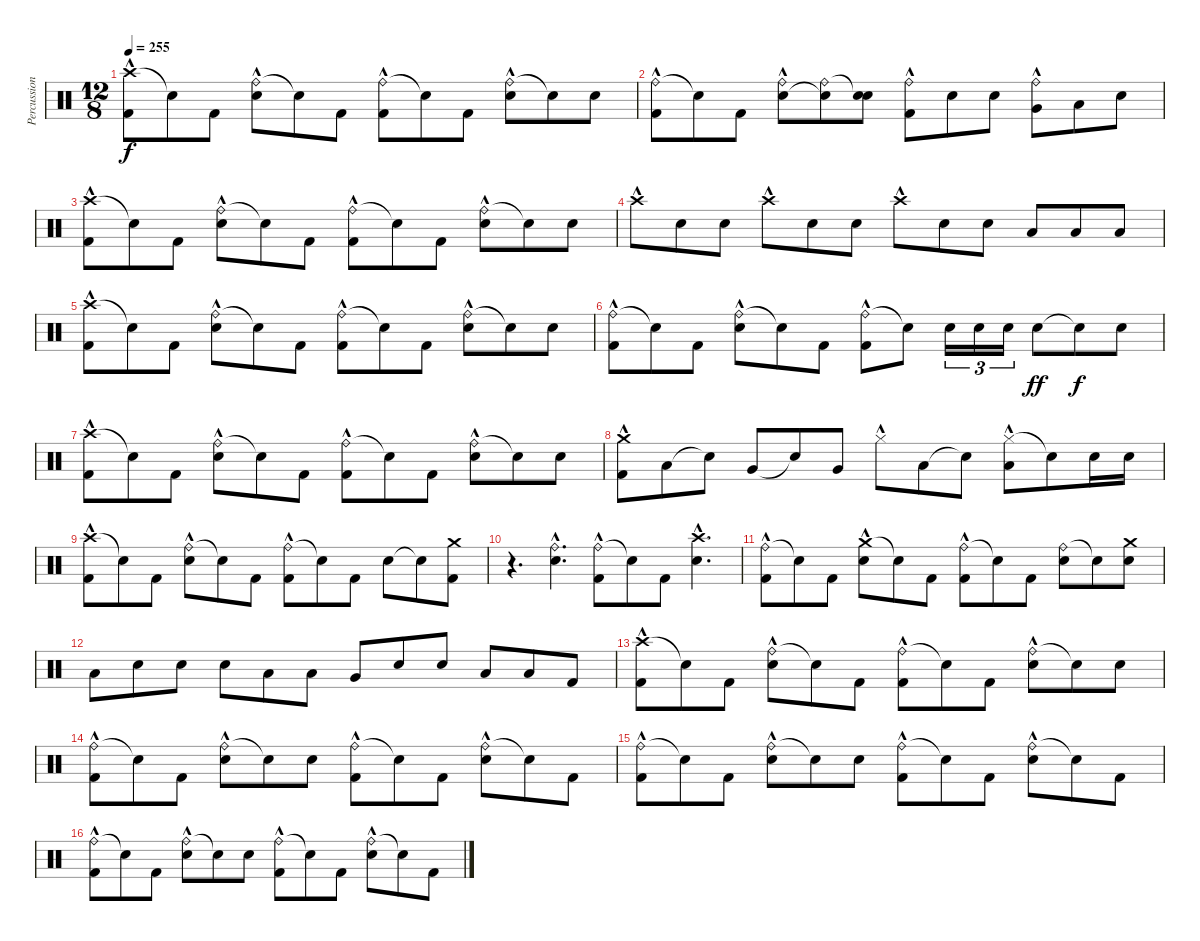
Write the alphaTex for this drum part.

\track ("Percussions" "Percussion") {instrument percussion}
\staff {score}
\articulation defaults
\ts (12 8)
\tempo 255
\clef neutral
\ks c
("Crash high (hit)"{hac} "Kick (hit) 2").8{dy f} "Snare (hit)"{t}.8 "Kick (hit) 2".8 ("Ride (bell)"{hac} "Electric Snare (hit)").8 "Snare (hit)"{t}.8 "Kick (hit) 2".8 ("Ride (bell)"{hac} "Kick (hit) 2").8 "Snare (hit)"{t}.8 "Kick (hit) 2".8 ("Ride (bell)"{hac} "Electric Snare (hit)").8 "Snare (hit)"{t}.8 "Electric Snare (hit)".8 |
("Ride (bell)"{hac} "Kick (hit) 2").8 "Snare (hit)"{t}.8 "Kick (hit) 2".8 ("Ride (bell)"{hac} "Electric Snare (hit)").8 ("Ride (bell)" "Snare (hit)"{t}).8 ("Snare (hit)"{t} "Electric Snare (hit)").8 ("Ride (bell)"{hac} "Kick (hit) 2").8 "Electric Snare (hit)".8 "Electric Snare (hit)".8 ("Ride (bell)"{hac} "Very Low Tom (hit)").8 "Low Tom (hit)".8 "Electric Snare (hit)".8 |
("Crash high (hit)"{hac} "Kick (hit) 2").8 "Snare (hit)"{t}.8 "Kick (hit) 2".8 ("Ride (bell)"{hac} "Electric Snare (hit)").8 "Snare (hit)"{t}.8 "Kick (hit) 2".8 ("Ride (bell)"{hac} "Kick (hit) 2").8 "Snare (hit)"{t}.8 "Kick (hit) 2".8 ("Ride (bell)"{hac} "Electric Snare (hit)").8 "Snare (hit)"{t}.8 "Electric Snare (hit)".8 |
"Crash high (hit)"{hac}.8 "Electric Snare (hit)".8 "Electric Snare (hit)".8 "Crash high (hit)"{hac}.8 "Electric Snare (hit)".8 "Electric Snare (hit)".8 "Crash high (hit)"{hac}.8 "Electric Snare (hit)".8 "Electric Snare (hit)".8 "Low Tom (hit)".8 "Low Tom (hit)".8 "Low Tom (hit)".8 |
("Crash high (hit)"{hac} "Kick (hit) 2").8 "Snare (hit)"{t}.8 "Kick (hit) 2".8 ("Ride (bell)"{hac} "Electric Snare (hit)").8 "Snare (hit)"{t}.8 "Kick (hit) 2".8 ("Ride (bell)"{hac} "Kick (hit) 2").8 "Snare (hit)"{t}.8 "Kick (hit) 2".8 ("Ride (bell)"{hac} "Electric Snare (hit)").8 "Snare (hit)"{t}.8 "Electric Snare (hit)".8 |
("Ride (bell)"{hac} "Kick (hit) 2").8 "Snare (hit)"{t}.8 "Kick (hit) 2".8 ("Ride (bell)"{hac} "Electric Snare (hit)").8 "Snare (hit)"{t}.8 "Kick (hit) 2".8 ("Ride (bell)"{hac} "Kick (hit) 2").8 "Snare (hit)"{t}.8 "Electric Snare (hit)".16{tu (3 2)} "Electric Snare (hit)".16{tu (3 2)} "Electric Snare (hit)".16{tu (3 2)} "Electric Snare (hit)".8{dy ff} "Snare (hit)"{t}.8{dy f} "Electric Snare (hit)".8 |
("Crash high (hit)"{hac} "Kick (hit) 2").8 "Snare (hit)"{t}.8 "Kick (hit) 2".8 ("Ride (bell)"{hac} "Electric Snare (hit)").8 "Snare (hit)"{t}.8 "Kick (hit) 2".8 ("Ride (bell)"{hac} "Kick (hit) 2").8 "Snare (hit)"{t}.8 "Kick (hit) 2".8 ("Ride (bell)"{hac} "Electric Snare (hit)").8 "Snare (hit)"{t}.8 "Electric Snare (hit)".8 |
("Crash medium (hit)"{hac} "Kick (hit) 2").8 "Low Tom (hit)".8 "Snare (hit)"{t}.8 "Very Low Tom (hit)".8 "Snare (hit)"{t}.8 "Very Low Tom (hit)".8 "Hi-Hat (closed)"{hac}.8 "Low Floor Tom (hit)".8 "Snare (hit)"{t}.8 ("Hi-Hat (closed)"{hac} "Low Floor Tom (hit)").8 "Snare (hit)"{t}.8 "Electric Snare (hit)".16 "Electric Snare (hit)".16 |
("Crash high (hit)"{hac} "Kick (hit) 2").8 "Snare (hit)"{t}.8 "Kick (hit) 2".8 ("Ride (bell)"{hac} "Electric Snare (hit)").8 "Snare (hit)"{t}.8 "Kick (hit) 2".8 ("Ride (bell)"{hac} "Kick (hit) 2").8 "Snare (hit)"{t}.8 "Kick (hit) 2".8 "Electric Snare (hit)".8 "Snare (hit)"{t}.8 ("Crash medium (hit)" "Kick (hit) 2").8 |
r.4{d} ("Ride (bell)"{hac} "Electric Snare (hit)"{hac}).4{d} ("Ride (bell)"{hac} "Kick (hit) 2").8 "Snare (hit)"{t}.8 "Kick (hit) 2".8 ("Crash high (hit)"{hac} "Electric Snare (hit)"{hac}).4{d} |
("Ride (bell)"{hac} "Kick (hit) 2").8 "Snare (hit)"{t}.8 "Kick (hit) 2".8 ("Crash medium (hit)"{hac} "Electric Snare (hit)").8 "Snare (hit)"{t}.8 "Kick (hit) 2".8 ("Ride (bell)"{hac} "Kick (hit) 2").8 "Snare (hit)"{t}.8 "Kick (hit) 2".8 ("Ride (bell)" "Electric Snare (hit)").8 "Snare (hit)"{t}.8 ("Crash medium (hit)" "Electric Snare (hit)").8 |
"Low Tom (hit)".8 "Electric Snare (hit)".8 "Electric Snare (hit)".8 "Electric Snare (hit)".8 "Low Tom (hit)".8 "Low Tom (hit)".8 "Very Low Tom (hit)".8 "Electric Snare (hit)".8 "Electric Snare (hit)".8 "Low Floor Tom (hit)".8 "Low Floor Tom (hit)".8 "Kick (hit) 2".8 |
("Crash high (hit)"{hac} "Kick (hit) 2").8 "Snare (hit)"{t}.8 "Kick (hit) 2".8 ("Ride (bell)"{hac} "Electric Snare (hit)").8 "Snare (hit)"{t}.8 "Kick (hit) 2".8 ("Ride (bell)"{hac} "Kick (hit) 2").8 "Snare (hit)"{t}.8 "Kick (hit) 2".8 ("Ride (bell)"{hac} "Electric Snare (hit)").8 "Snare (hit)"{t}.8 "Electric Snare (hit)".8 |
("Ride (bell)"{hac} "Kick (hit) 2").8 "Snare (hit)"{t}.8 "Kick (hit) 2".8 ("Ride (bell)"{hac} "Electric Snare (hit)").8 "Snare (hit)"{t}.8 "Electric Snare (hit)".8 ("Ride (bell)"{hac} "Kick (hit) 2").8 "Snare (hit)"{t}.8 "Kick (hit) 2".8 ("Ride (bell)"{hac} "Electric Snare (hit)").8 "Snare (hit)"{t}.8 "Kick (hit) 2".8 |
("Ride (bell)"{hac} "Kick (hit) 2").8 "Snare (hit)"{t}.8 "Kick (hit) 2".8 ("Ride (bell)"{hac} "Electric Snare (hit)").8 "Snare (hit)"{t}.8 "Electric Snare (hit)".8 ("Ride (bell)"{hac} "Kick (hit) 2").8 "Snare (hit)"{t}.8 "Kick (hit) 2".8 ("Ride (bell)"{hac} "Electric Snare (hit)").8 "Snare (hit)"{t}.8 "Kick (hit) 2".8 |
("Ride (bell)"{hac} "Kick (hit) 2").8 "Snare (hit)"{t}.8 "Kick (hit) 2".8 ("Ride (bell)"{hac} "Electric Snare (hit)").8 "Snare (hit)"{t}.8 "Electric Snare (hit)".8 ("Ride (bell)"{hac} "Kick (hit) 2").8 "Snare (hit)"{t}.8 "Kick (hit) 2".8 ("Ride (bell)"{hac} "Electric Snare (hit)").8 "Snare (hit)"{t}.8 "Kick (hit) 2".8
